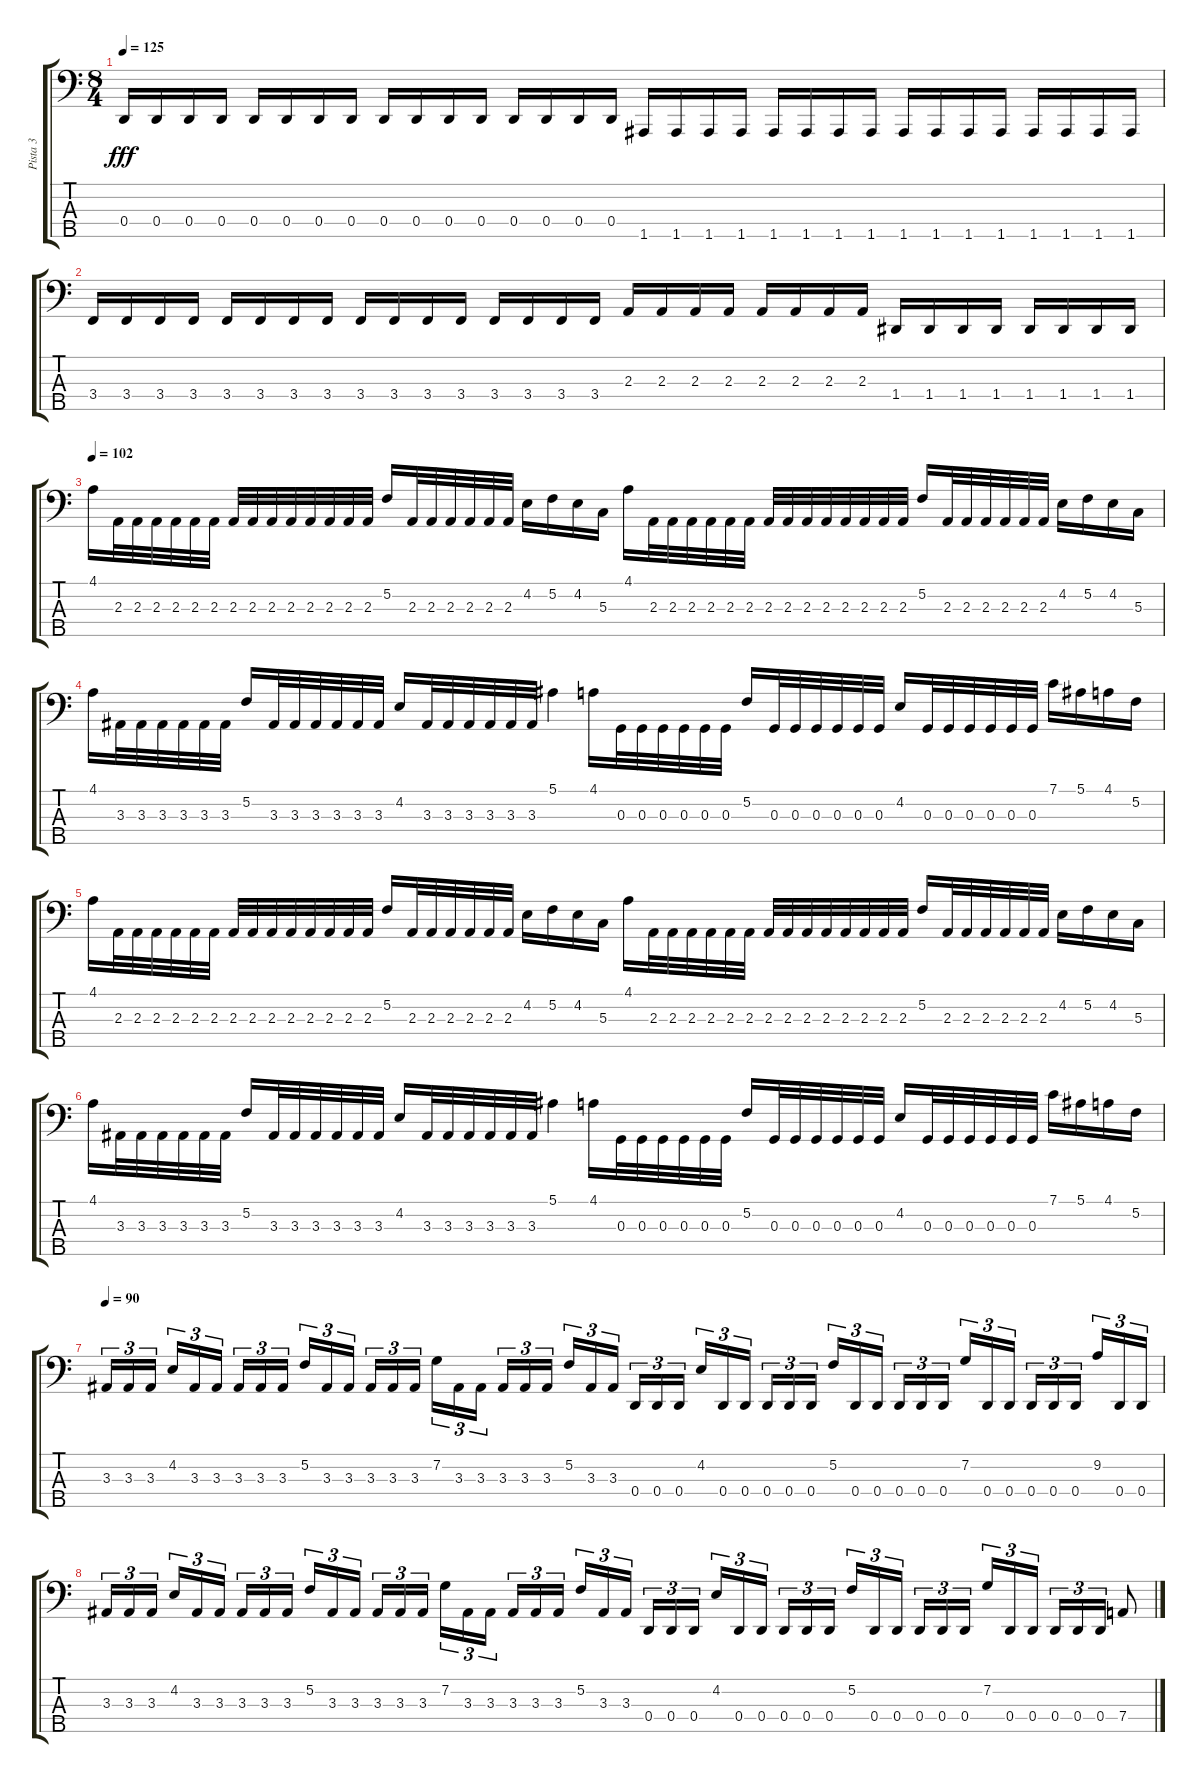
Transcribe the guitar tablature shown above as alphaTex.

\track ("Pista 3" "Pista 3") {instrument electricbassfinger}
\staff {score tabs}
\tuning (F2 C2 G1 D1 A0) {hide}
\ts (8 4)
\tempo 125
\clef f4
\ks c
0.4.16{dy fff} 0.4.16 0.4.16 0.4.16 0.4.16 0.4.16 0.4.16 0.4.16 0.4.16 0.4.16 0.4.16 0.4.16 0.4.16 0.4.16 0.4.16 0.4.16 1.5.16 1.5.16 1.5.16 1.5.16 1.5.16 1.5.16 1.5.16 1.5.16 1.5.16 1.5.16 1.5.16 1.5.16 1.5.16 1.5.16 1.5.16 1.5.16 |
3.4.16 3.4.16 3.4.16 3.4.16 3.4.16 3.4.16 3.4.16 3.4.16 3.4.16 3.4.16 3.4.16 3.4.16 3.4.16 3.4.16 3.4.16 3.4.16 2.3.16 2.3.16 2.3.16 2.3.16 2.3.16 2.3.16 2.3.16 2.3.16 1.4.16 1.4.16 1.4.16 1.4.16 1.4.16 1.4.16 1.4.16 1.4.16 |
\tempo 102
4.1.16 2.3.32 2.3.32 2.3.32 2.3.32 2.3.32 2.3.32 2.3.32 2.3.32 2.3.32 2.3.32 2.3.32 2.3.32 2.3.32 2.3.32 5.2.16 2.3.32 2.3.32 2.3.32 2.3.32 2.3.32 2.3.32 4.2.16 5.2.16 4.2.16 5.3.16 4.1.16 2.3.32 2.3.32 2.3.32 2.3.32 2.3.32 2.3.32 2.3.32 2.3.32 2.3.32 2.3.32 2.3.32 2.3.32 2.3.32 2.3.32 5.2.16 2.3.32 2.3.32 2.3.32 2.3.32 2.3.32 2.3.32 4.2.16 5.2.16 4.2.16 5.3.16 |
4.1.16 3.3.32 3.3.32 3.3.32 3.3.32 3.3.32 3.3.32 5.2.16 3.3.32 3.3.32 3.3.32 3.3.32 3.3.32 3.3.32 4.2.16 3.3.32 3.3.32 3.3.32 3.3.32 3.3.32 3.3.32 5.1.4 4.1.16 0.3.32 0.3.32 0.3.32 0.3.32 0.3.32 0.3.32 5.2.16 0.3.32 0.3.32 0.3.32 0.3.32 0.3.32 0.3.32 4.2.16 0.3.32 0.3.32 0.3.32 0.3.32 0.3.32 0.3.32 7.1.16 5.1.16 4.1.16 5.2.16 |
4.1.16 2.3.32 2.3.32 2.3.32 2.3.32 2.3.32 2.3.32 2.3.32 2.3.32 2.3.32 2.3.32 2.3.32 2.3.32 2.3.32 2.3.32 5.2.16 2.3.32 2.3.32 2.3.32 2.3.32 2.3.32 2.3.32 4.2.16 5.2.16 4.2.16 5.3.16 4.1.16 2.3.32 2.3.32 2.3.32 2.3.32 2.3.32 2.3.32 2.3.32 2.3.32 2.3.32 2.3.32 2.3.32 2.3.32 2.3.32 2.3.32 5.2.16 2.3.32 2.3.32 2.3.32 2.3.32 2.3.32 2.3.32 4.2.16 5.2.16 4.2.16 5.3.16 |
4.1.16 3.3.32 3.3.32 3.3.32 3.3.32 3.3.32 3.3.32 5.2.16 3.3.32 3.3.32 3.3.32 3.3.32 3.3.32 3.3.32 4.2.16 3.3.32 3.3.32 3.3.32 3.3.32 3.3.32 3.3.32 5.1.4 4.1.16 0.3.32 0.3.32 0.3.32 0.3.32 0.3.32 0.3.32 5.2.16 0.3.32 0.3.32 0.3.32 0.3.32 0.3.32 0.3.32 4.2.16 0.3.32 0.3.32 0.3.32 0.3.32 0.3.32 0.3.32 7.1.16 5.1.16 4.1.16 5.2.16 |
\tempo 90
3.3.16{tu (3 2)} 3.3.16{tu (3 2)} 3.3.16{tu (3 2) beam splitsecondary} 4.2.16{tu (3 2)} 3.3.16{tu (3 2)} 3.3.16{tu (3 2)} 3.3.16{tu (3 2)} 3.3.16{tu (3 2)} 3.3.16{tu (3 2) beam splitsecondary} 5.2.16{tu (3 2)} 3.3.16{tu (3 2)} 3.3.16{tu (3 2)} 3.3.16{tu (3 2)} 3.3.16{tu (3 2)} 3.3.16{tu (3 2) beam splitsecondary} 7.2.16{tu (3 2)} 3.3.16{tu (3 2)} 3.3.16{tu (3 2)} 3.3.16{tu (3 2)} 3.3.16{tu (3 2)} 3.3.16{tu (3 2) beam splitsecondary} 5.2.16{tu (3 2)} 3.3.16{tu (3 2)} 3.3.16{tu (3 2)} 0.4.16{tu (3 2)} 0.4.16{tu (3 2)} 0.4.16{tu (3 2) beam splitsecondary} 4.2.16{tu (3 2)} 0.4.16{tu (3 2)} 0.4.16{tu (3 2)} 0.4.16{tu (3 2)} 0.4.16{tu (3 2)} 0.4.16{tu (3 2) beam splitsecondary} 5.2.16{tu (3 2)} 0.4.16{tu (3 2)} 0.4.16{tu (3 2)} 0.4.16{tu (3 2)} 0.4.16{tu (3 2)} 0.4.16{tu (3 2) beam splitsecondary} 7.2.16{tu (3 2)} 0.4.16{tu (3 2)} 0.4.16{tu (3 2)} 0.4.16{tu (3 2)} 0.4.16{tu (3 2)} 0.4.16{tu (3 2) beam splitsecondary} 9.2.16{tu (3 2)} 0.4.16{tu (3 2)} 0.4.16{tu (3 2)} |
3.3.16{tu (3 2)} 3.3.16{tu (3 2)} 3.3.16{tu (3 2) beam splitsecondary} 4.2.16{tu (3 2)} 3.3.16{tu (3 2)} 3.3.16{tu (3 2)} 3.3.16{tu (3 2)} 3.3.16{tu (3 2)} 3.3.16{tu (3 2) beam splitsecondary} 5.2.16{tu (3 2)} 3.3.16{tu (3 2)} 3.3.16{tu (3 2)} 3.3.16{tu (3 2)} 3.3.16{tu (3 2)} 3.3.16{tu (3 2) beam splitsecondary} 7.2.16{tu (3 2)} 3.3.16{tu (3 2)} 3.3.16{tu (3 2)} 3.3.16{tu (3 2)} 3.3.16{tu (3 2)} 3.3.16{tu (3 2) beam splitsecondary} 5.2.16{tu (3 2)} 3.3.16{tu (3 2)} 3.3.16{tu (3 2)} 0.4.16{tu (3 2)} 0.4.16{tu (3 2)} 0.4.16{tu (3 2) beam splitsecondary} 4.2.16{tu (3 2)} 0.4.16{tu (3 2)} 0.4.16{tu (3 2)} 0.4.16{tu (3 2)} 0.4.16{tu (3 2)} 0.4.16{tu (3 2) beam splitsecondary} 5.2.16{tu (3 2)} 0.4.16{tu (3 2)} 0.4.16{tu (3 2)} 0.4.16{tu (3 2)} 0.4.16{tu (3 2)} 0.4.16{tu (3 2) beam splitsecondary} 7.2.16{tu (3 2)} 0.4.16{tu (3 2)} 0.4.16{tu (3 2)} 0.4.16{tu (3 2)} 0.4.16{tu (3 2)} 0.4.16{tu (3 2)} 7.4.8
